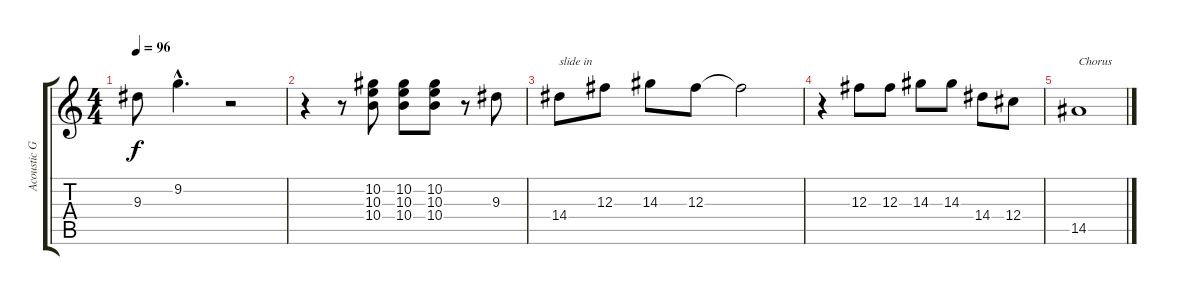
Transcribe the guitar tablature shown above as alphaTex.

\track ("Acoustic Guitar 2" "Acoustic G") {instrument acousticguitarsteel}
\staff {score tabs}
\tuning (Eb4 Bb3 Gb3 Db3 Ab2 Eb2) {hide}
\ts (4 4)
\tempo 96
\clef g2
\ks c
9.3{t}.8{dy f} 9.2{hac}.4{d} r.2 |
r.4 r.8 (10.2 10.3 10.4).8 (10.2 10.3 10.4).8 (10.2 10.3 10.4).8 r.8 9.3.8 |
14.4.8{txt "slide in"} 12.3.8 14.3.8 12.3.8 12.3{t}.2 |
r.4 12.3.8 12.3.8 14.3.8 14.3.8 14.4.8 12.4.8 |
14.5.1{txt "Chorus"}
